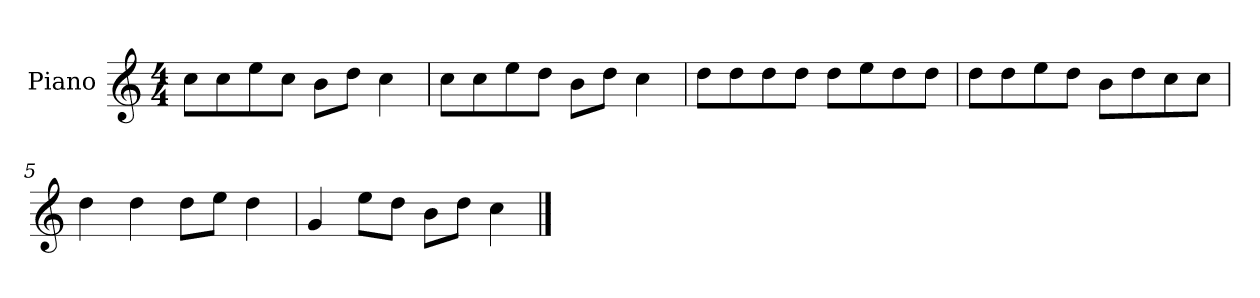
**kern
*part1
*staff1
*I"Piano
*I'P-no
*clefG2
*k[]
*M4/4
*MM90
=1
8cc\L
8cc\
8ee\
8cc\J
8b\L
8dd\J
4cc\
=2
8cc\L
8cc\
8ee\
8dd\J
8b\L
8dd\J
4cc\
=3
8dd\L
8dd\
8dd\
8dd\J
8dd\L
8ee\
8dd\
8dd\J
=4
8dd\L
8dd\
8ee\
8dd\J
8b\L
8dd\
8cc\
8cc\J
=5
4dd\
4dd\
8dd\L
8ee\J
4dd\
!!LO:LB:g=z
=6
4g/
8ee\L
8dd\J
8b\L
8dd\J
4cc\
==
*-
